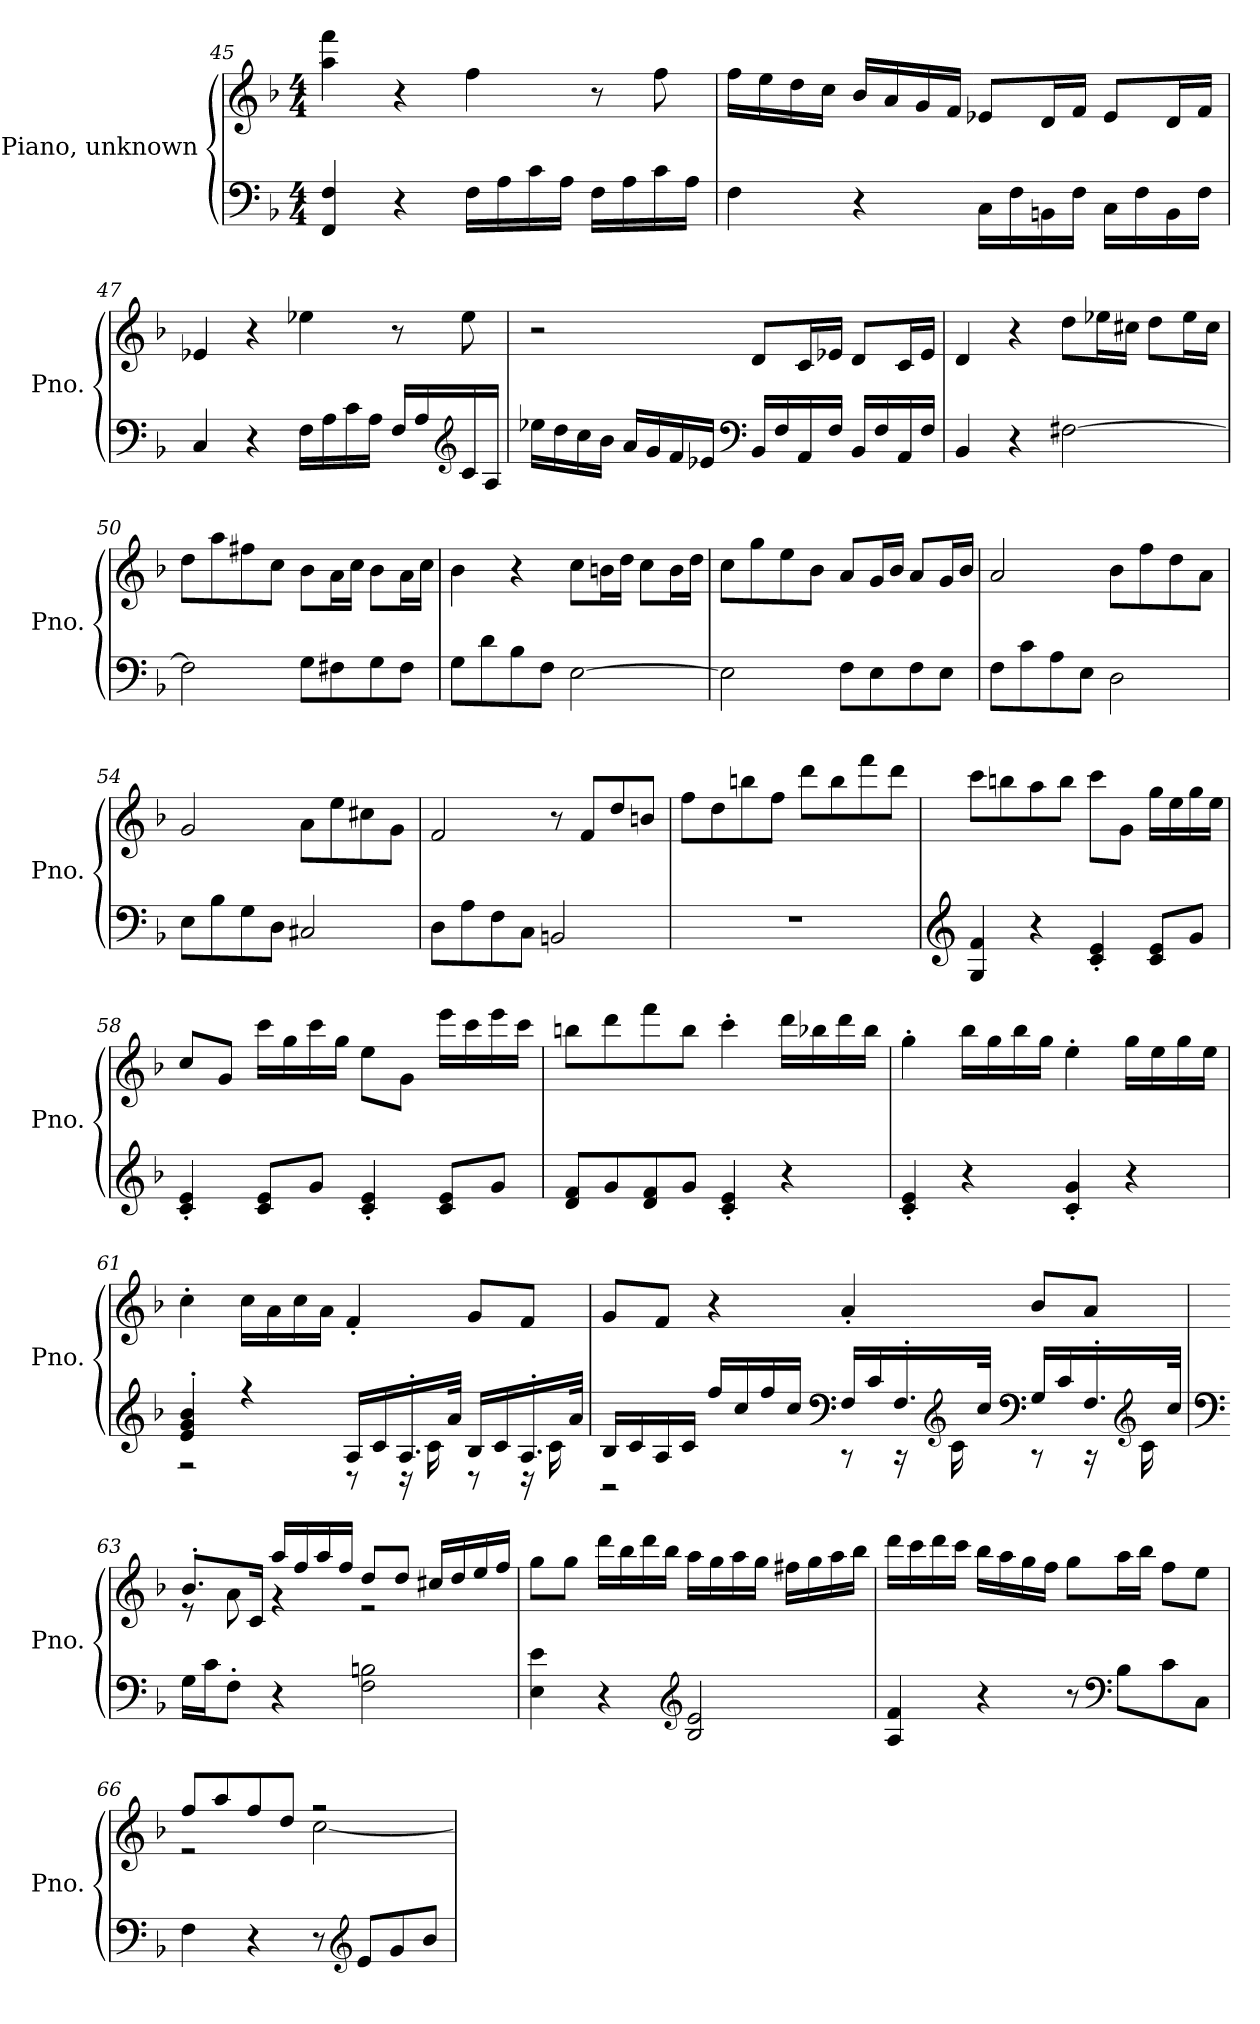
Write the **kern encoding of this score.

**kern	**kern
*part1	*part1
*staff2	*staff1
*I"Piano, unknown	*
*I'Pno.	*
*clefF4	*clefG2
*k[b-]	*k[b-]
*M4/4	*M4/4
=45	=45
4FF/ 4F/	4aa\ 4fff\
4r	4r
16F\LL	4ff\
16A\	.
16c\	.
16A\JJ	.
16F\LL	8r
16A\	.
16c\	8ff\
16A\JJ	.
=46	=46
4F\	16ff\LL
.	16ee\
.	16dd\
.	16cc\JJ
4r	16b-/LL
.	16a/
.	16g/
.	16f/JJ
16C\LL	8e-X/L
16F\	.
16BBn\	16d/L
16F\JJ	16f/JJ
16C\LL	8e-/L
16F\	.
16BB\	16d/L
16F\JJ	16f/JJ
!!LO:PB:g=z
=47	=47
4C/	4e-X/
4r	4r
16F\LL	4ee-X\
16A\	.
16c\	.
16A\JJ	.
16F/LL	8r
16A/	.
*clefG2	*
16c/	8ee-\
16A/JJ	.
=48	=48
16ee-X\LL	2r
16dd\	.
16cc\	.
16b-\JJ	.
16a/LL	.
16g/	.
16f/	.
16e-X/JJ	.
*clefF4	*
16BB-/LL	8d/L
16F/	.
16AA/	16c/L
16F/JJ	16e-X/JJ
16BB-/LL	8d/L
16F/	.
16AA/	16c/L
16F/JJ	16e-/JJ
=49	=49
4BB-/	4d/
4r	4r
[2F#X\	8dd\L
.	16ee-X\L
.	16cc#X\JJ
.	8dd\L
.	16ee-\L
.	16cc#\JJ
!!LO:LB:g=z
=50	=50
2F#\]	8dd\L
.	8aa\
.	8ff#X\
.	8cc\J
8G\L	8b-\L
8F#X\	16a\L
.	16cc\JJ
8G\	8b-\L
8F#\J	16a\L
.	16cc\JJ
=51	=51
8G\L	4b-\
8d\	.
8B-\	4r
8F\J	.
[2E\	8cc\L
.	16bn\L
.	16dd\JJ
.	8cc\L
.	16b\L
.	16dd\JJ
=52	=52
2E\]	8cc\L
.	8gg\
.	8ee\
.	8b-\J
8F\L	8a/L
8E\	16g/L
.	16b-/JJ
8F\	8a/L
8E\J	16g/L
.	16b-/JJ
=53	=53
8F\L	2a/
8c\	.
8A\	.
8E\J	.
2D\	8b-\L
.	8ff\
.	8dd\
.	8a\J
!!LO:LB:g=z
=54	=54
8E\L	2g/
8B-\	.
8G\	.
8D\J	.
2C#X/	8a\L
.	8ee\
.	8cc#X\
.	8g\J
=55	=55
8D\L	2f/
8A\	.
8F\	.
8C\J	.
2BBn/	8r
.	8f/L
.	8dd/
.	8bn/J
=56	=56
1r	8ff\L
.	8dd\
.	8bbn\
.	8ff\J
.	8ddd\L
.	8bb\
.	8fff\
.	8ddd\J
=57	=57
*clefG2	*
4G/ 4f/	8ccc\L
.	8bbn\
4r	8aa\
.	8bb\J
4c/' 4e/'	8ccc\L
.	8g\J
8c/ 8e/L	16gg\LL
.	16ee\
8g/J	16gg\
.	16ee\JJ
!!LO:LB:g=z
=58	=58
4c/' 4e/'	8cc/L
.	8g/J
8c/ 8e/L	16ccc\LL
.	16gg\
8g/J	16ccc\
.	16gg\JJ
4c/' 4e/'	8ee\L
.	8g\J
8c/ 8e/L	16eee\LL
.	16ccc\
8g/J	16eee\
.	16ccc\JJ
=59	=59
8d/ 8f/L	8bbn\L
8g/	8ddd\
8d/ 8f/	8fff\
8g/J	8bb\J
4c/' 4e/'	4ccc'\
4r	16ddd\LL
.	16bb-X\
.	16ddd\
.	16bb-\JJ
=60	=60
4c/' 4e/'	4gg'\
4r	16bb-\LL
.	16gg\
.	16bb-\
.	16gg\JJ
4c/' 4g/'	4ee'\
4r	16gg\LL
.	16ee\
.	16gg\
.	16ee\JJ
!!LO:LB:g=z
=61	=61
*^	*
4e/' 4g/' 4b-/'	2r	4cc'\
4r	.	16cc\LL
.	.	16a\
.	.	16cc\
.	.	16a\JJ
16A/LL	8r	4f'/
16c/	.	.
16.A'/	16r	.
.	16c\	.
32a/JJk	.	.
16B-/LL	8r	8g/L
16c/	.	.
16.A'/	16r	8f/J
.	16c\	.
32a/JJk	.	.
=62	=62	=62
16B-/LL	2r	8g/L
16c/	.	.
16A/	.	8f/J
16c/JJ	.	.
16ff/LL	.	4r
16cc/	.	.
16ff/	.	.
16cc/JJ	.	.
*clefF4	*	*
16F/LL	8r	4a'/
16c/	.	.
16.F'/	16r	.
*clefG2	*	*
.	16c\	.
32cc/JJk	.	.
*clefF4	*	*
16G/LL	8r	8b-/L
16c/	.	.
16.F'/	16r	8a/J
*clefG2	*	*
.	16c\	.
32cc/JJk	.	.
*v	*v	*
!!LO:LB:g=z
=63	=63
*clefF4	*
*	*^
16G\LL	8.b-'/L	8r
16c\J	.	.
8F'\J	.	8a\
.	16c/Jk	.
4r	16aa/LL	4r
.	16ff/	.
.	16aa/	.
.	16ff/JJ	.
2F\ 2Bn\	8dd/L	2r
.	8dd/J	.
.	16cc#X/LL	.
.	16dd/	.
.	16ee/	.
.	16ff/JJ	.
*	*v	*v
=64	=64
4E\ 4e\	8gg\L
.	8gg\J
4r	16ddd\LL
.	16bb-\
.	16ddd\
.	16bb-\JJ
*clefG2	*
2B-/ 2e/	16aa\LL
.	16gg\
.	16aa\
.	16gg\JJ
.	16ff#X\LL
.	16gg\
.	16aa\
.	16bb-\JJ
!!LO:PB:g=z
=65	=65
4A/ 4f/	16ddd\LL
.	16ccc\
.	16ddd\
.	16ccc\JJ
4r	16bb-\LL
.	16aa\
.	16gg\
.	16ff\JJ
8r	8gg\L
*clefF4	*
8B-\L	16aa\L
.	16bb-\JJ
8c\	8ff\L
8C\J	8ee\J
=66	=66
*	*^
4F\	8ff/L	2r
.	8aa/	.
4r	8ff/	.
.	8dd/J	.
8r	2r	[2cc\
*clefG2	*	*
8e/L	.	.
8g/	.	.
8b-/J	.	.
*	*v	*v
=	=
*-	*-
